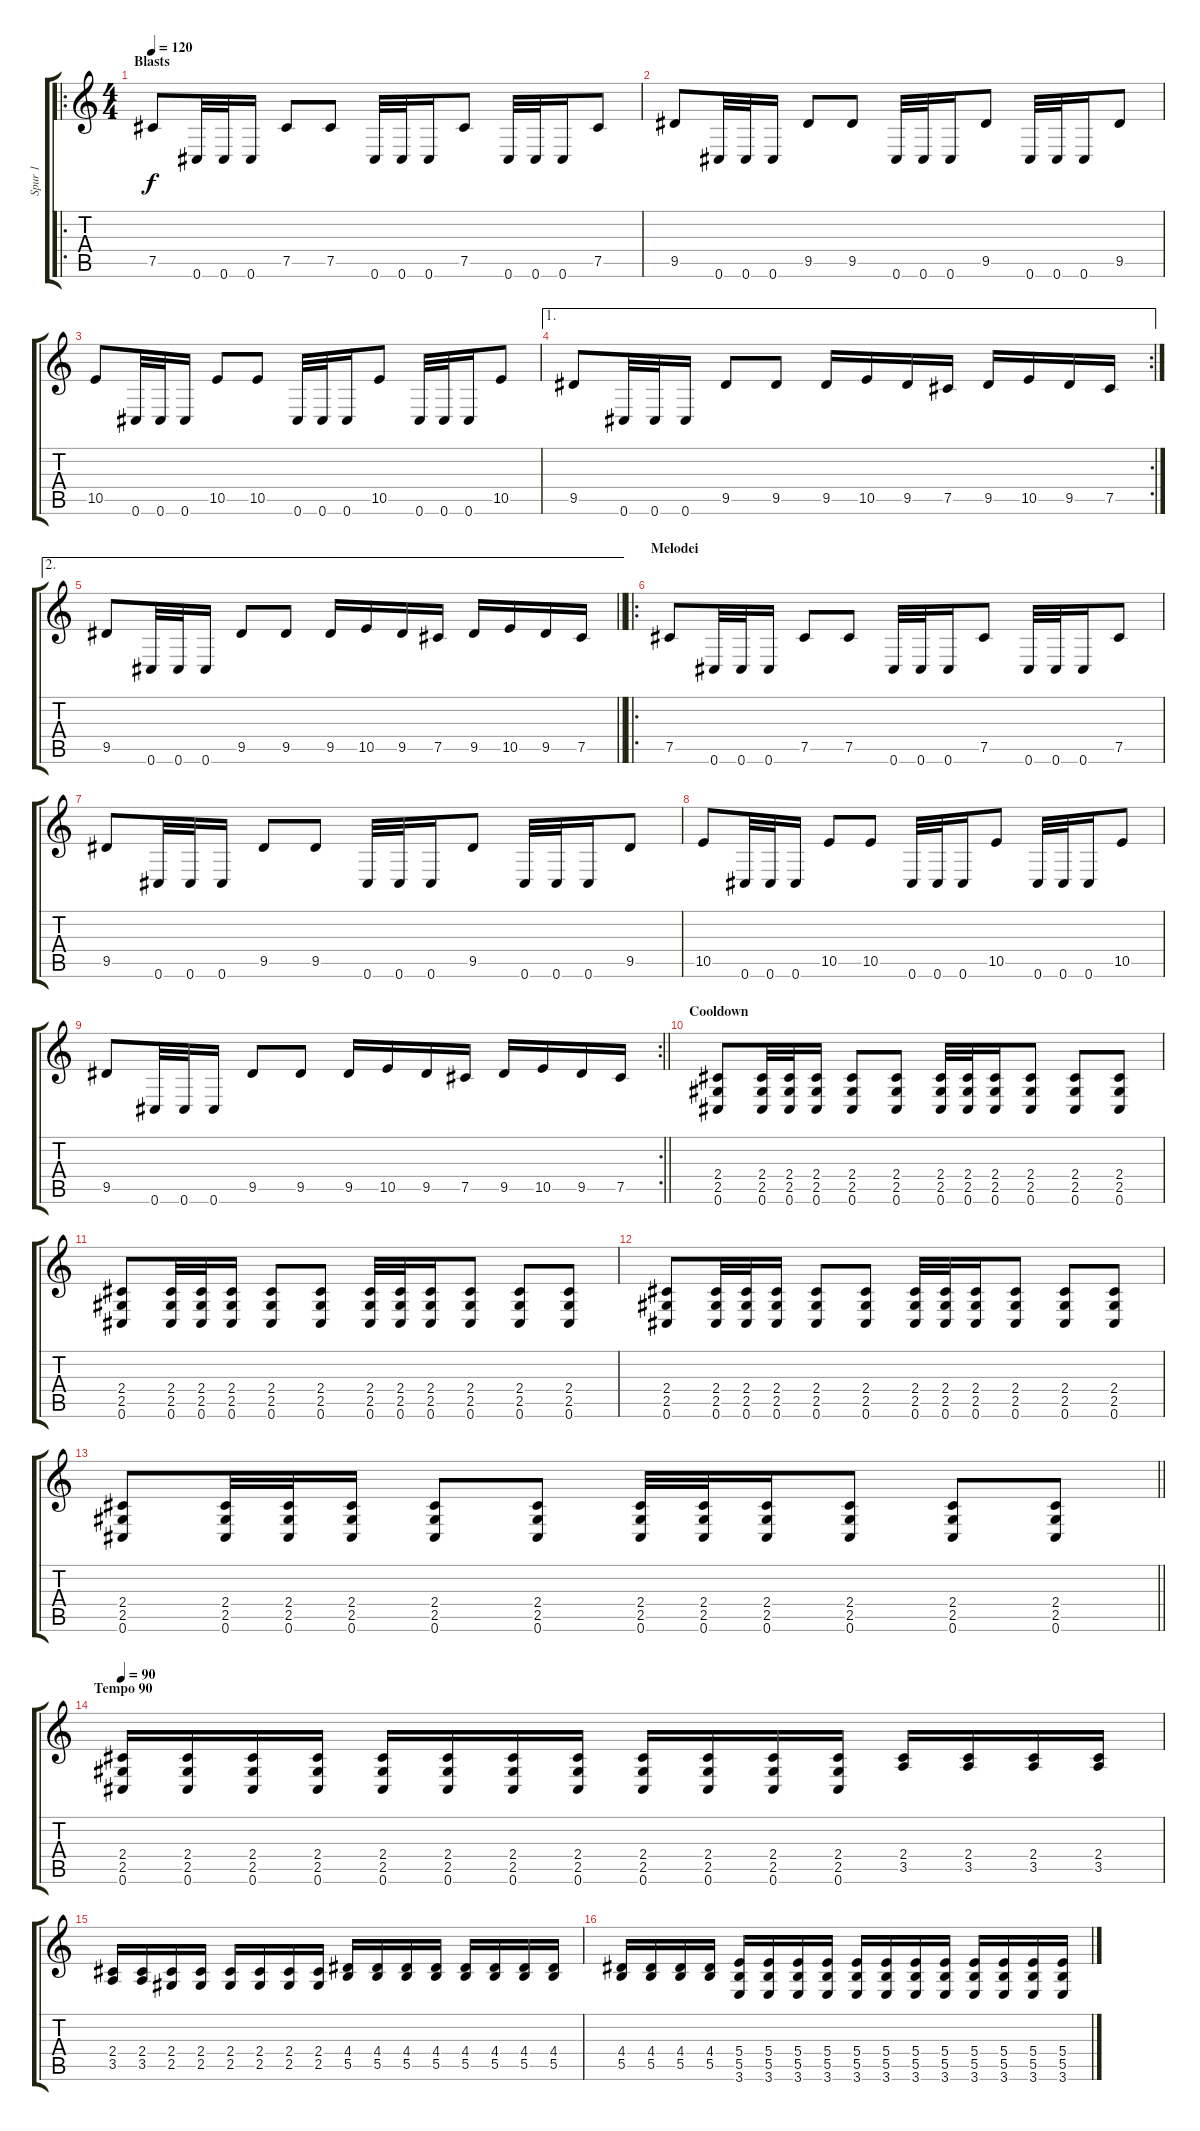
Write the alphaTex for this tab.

\track ("Spur 1" "Spur 1") {instrument distortionguitar}
\staff {score tabs}
\tuning (Db4 Ab3 E3 B2 Gb2 Db2) {hide}
\ro
\ts (4 4)
\section ("" "Blasts")
\tempo 120
\clef g2
\ks c
7.5.8{dy f} 0.6.32 0.6.32 0.6.16 7.5.8 7.5.8 0.6.32 0.6.32 0.6.16 7.5.8 0.6.32 0.6.32 0.6.16 7.5.8 |
9.5.8 0.6.32 0.6.32 0.6.16 9.5.8 9.5.8 0.6.32 0.6.32 0.6.16 9.5.8 0.6.32 0.6.32 0.6.16 9.5.8 |
10.5.8 0.6.32 0.6.32 0.6.16 10.5.8 10.5.8 0.6.32 0.6.32 0.6.16 10.5.8 0.6.32 0.6.32 0.6.16 10.5.8 |
\ae 1
\rc 2
9.5.8 0.6.32 0.6.32 0.6.16 9.5.8 9.5.8 9.5.16 10.5.16 9.5.16 7.5.16 9.5.16 10.5.16 9.5.16 7.5.16 |
\ae 2
\barLineRight lightlight
9.5.8 0.6.32 0.6.32 0.6.16 9.5.8 9.5.8 9.5.16 10.5.16 9.5.16 7.5.16 9.5.16 10.5.16 9.5.16 7.5.16 |
\ro
\section ("" "Melodei")
7.5.8 0.6.32 0.6.32 0.6.16 7.5.8 7.5.8 0.6.32 0.6.32 0.6.16 7.5.8 0.6.32 0.6.32 0.6.16 7.5.8 |
9.5.8 0.6.32 0.6.32 0.6.16 9.5.8 9.5.8 0.6.32 0.6.32 0.6.16 9.5.8 0.6.32 0.6.32 0.6.16 9.5.8 |
10.5.8 0.6.32 0.6.32 0.6.16 10.5.8 10.5.8 0.6.32 0.6.32 0.6.16 10.5.8 0.6.32 0.6.32 0.6.16 10.5.8 |
\rc 2
\barLineRight lightlight
9.5.8 0.6.32 0.6.32 0.6.16 9.5.8 9.5.8 9.5.16 10.5.16 9.5.16 7.5.16 9.5.16 10.5.16 9.5.16 7.5.16 |
\section ("" "Cooldown")
(2.4 2.5 0.6).8 (2.4 2.5 0.6).32 (2.4 2.5 0.6).32 (2.4 2.5 0.6).16 (2.4 2.5 0.6).8 (2.4 2.5 0.6).8 (2.4 2.5 0.6).32 (2.4 2.5 0.6).32 (2.4 2.5 0.6).16 (2.4 2.5 0.6).8 (2.4 2.5 0.6).8 (2.4 2.5 0.6).8 |
(2.4 2.5 0.6).8 (2.4 2.5 0.6).32 (2.4 2.5 0.6).32 (2.4 2.5 0.6).16 (2.4 2.5 0.6).8 (2.4 2.5 0.6).8 (2.4 2.5 0.6).32 (2.4 2.5 0.6).32 (2.4 2.5 0.6).16 (2.4 2.5 0.6).8 (2.4 2.5 0.6).8 (2.4 2.5 0.6).8 |
(2.4 2.5 0.6).8 (2.4 2.5 0.6).32 (2.4 2.5 0.6).32 (2.4 2.5 0.6).16 (2.4 2.5 0.6).8 (2.4 2.5 0.6).8 (2.4 2.5 0.6).32 (2.4 2.5 0.6).32 (2.4 2.5 0.6).16 (2.4 2.5 0.6).8 (2.4 2.5 0.6).8 (2.4 2.5 0.6).8 |
\barLineRight lightlight
(2.4 2.5 0.6).8 (2.4 2.5 0.6).32 (2.4 2.5 0.6).32 (2.4 2.5 0.6).16 (2.4 2.5 0.6).8 (2.4 2.5 0.6).8 (2.4 2.5 0.6).32 (2.4 2.5 0.6).32 (2.4 2.5 0.6).16 (2.4 2.5 0.6).8 (2.4 2.5 0.6).8 (2.4 2.5 0.6).8 |
\section ("" "Tempo 90")
\tempo 90
(2.4 2.5 0.6).16 (2.4 2.5 0.6).16 (2.4 2.5 0.6).16 (2.4 2.5 0.6).16 (2.4 2.5 0.6).16 (2.4 2.5 0.6).16 (2.4 2.5 0.6).16 (2.4 2.5 0.6).16 (2.4 2.5 0.6).16 (2.4 2.5 0.6).16 (2.4 2.5 0.6).16 (2.4 2.5 0.6).16 (2.4 3.5).16 (2.4 3.5).16 (2.4 3.5).16 (2.4 3.5).16 |
(2.4 3.5).16 (2.4 3.5).16 (2.4 2.5).16 (2.4 2.5).16 (2.4 2.5).16 (2.4 2.5).16 (2.4 2.5).16 (2.4 2.5).16 (4.4 5.5).16 (4.4 5.5).16 (4.4 5.5).16 (4.4 5.5).16 (4.4 5.5).16 (4.4 5.5).16 (4.4 5.5).16 (4.4 5.5).16 |
(4.4 5.5).16 (4.4 5.5).16 (4.4 5.5).16 (4.4 5.5).16 (5.4 5.5 3.6).16 (5.4 5.5 3.6).16 (5.4 5.5 3.6).16 (5.4 5.5 3.6).16 (5.4 5.5 3.6).16 (5.4 5.5 3.6).16 (5.4 5.5 3.6).16 (5.4 5.5 3.6).16 (5.4 5.5 3.6).16 (5.4 5.5 3.6).16 (5.4 5.5 3.6).16 (5.4 5.5 3.6).16
